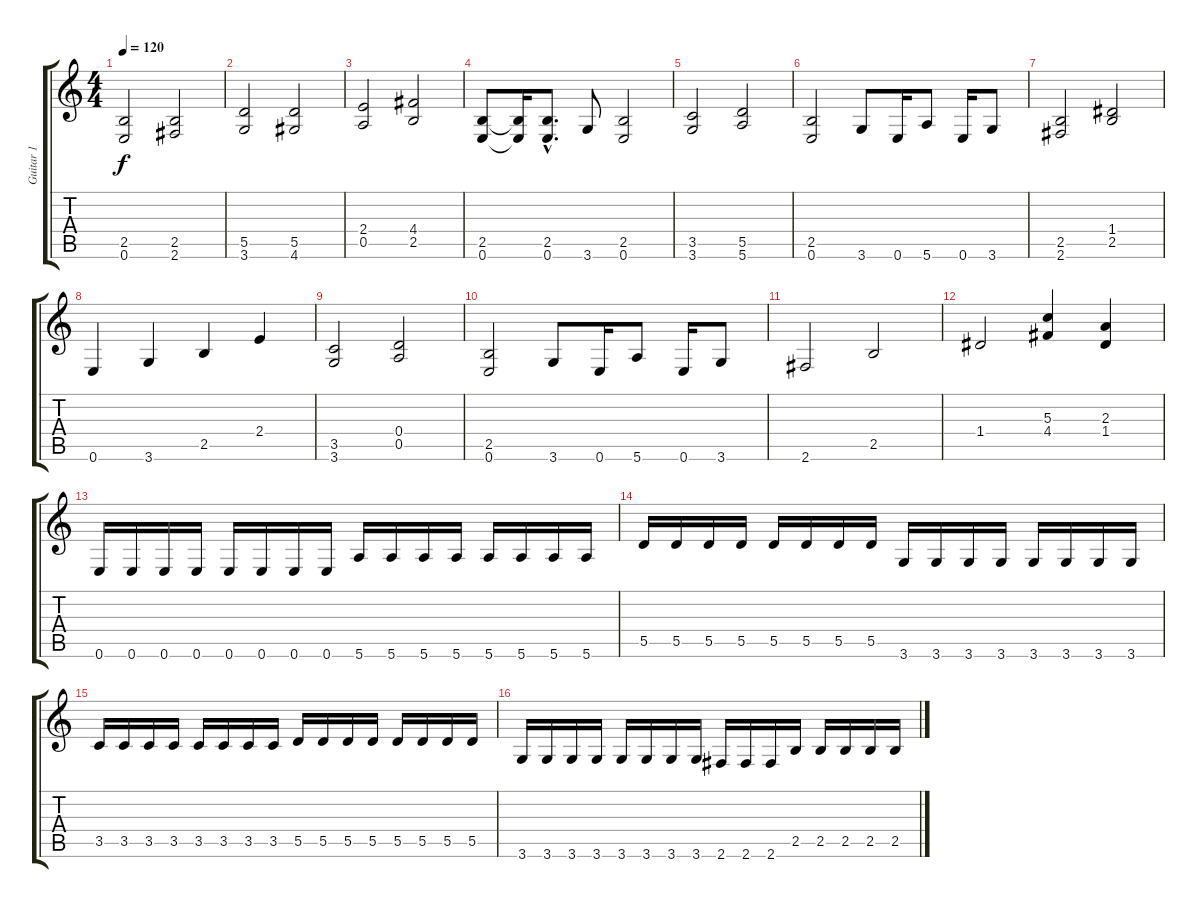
\track ("Guitar 1" "Guitar 1") {instrument distortionguitar}
\staff {score tabs}
\tuning (E4 B3 G3 D3 A2 E2) {hide}
\ts (4 4)
\tempo 120
\clef g2
\ks c
(2.5 0.6).2{dy f} (2.5 2.6).2 |
(5.5 3.6).2 (5.5 4.6).2 |
(2.4 0.5).2 (4.4 2.5).2 |
(2.5 0.6).8 (2.5{t} 0.6{t}).16 (2.5{hac} 0.6{hac}).8{d} 3.6.8 (2.5 0.6).2 |
(3.5 3.6).2 (5.5 5.6).2 |
(2.5 0.6).2 3.6.8 0.6.16 5.6.8 0.6.16 3.6.8 |
(2.5 2.6).2 (1.4 2.5).2 |
0.6.4 3.6.4 2.5.4 2.4.4 |
(3.5 3.6).2 (0.4 0.5).2 |
(2.5 0.6).2 3.6.8 0.6.16 5.6.8 0.6.16 3.6.8 |
2.6.2 2.5.2 |
1.4.2 (5.3 4.4).4 (2.3 1.4).4 |
0.6.16 0.6.16 0.6.16 0.6.16 0.6.16 0.6.16 0.6.16 0.6.16 5.6.16 5.6.16 5.6.16 5.6.16 5.6.16 5.6.16 5.6.16 5.6.16 |
5.5.16 5.5.16 5.5.16 5.5.16 5.5.16 5.5.16 5.5.16 5.5.16 3.6.16 3.6.16 3.6.16 3.6.16 3.6.16 3.6.16 3.6.16 3.6.16 |
3.5.16 3.5.16 3.5.16 3.5.16 3.5.16 3.5.16 3.5.16 3.5.16 5.5.16 5.5.16 5.5.16 5.5.16 5.5.16 5.5.16 5.5.16 5.5.16 |
3.6.16 3.6.16 3.6.16 3.6.16 3.6.16 3.6.16 3.6.16 3.6.16 2.6.16 2.6.16 2.6.16 2.5.16 2.5.16 2.5.16 2.5.16 2.5.16
